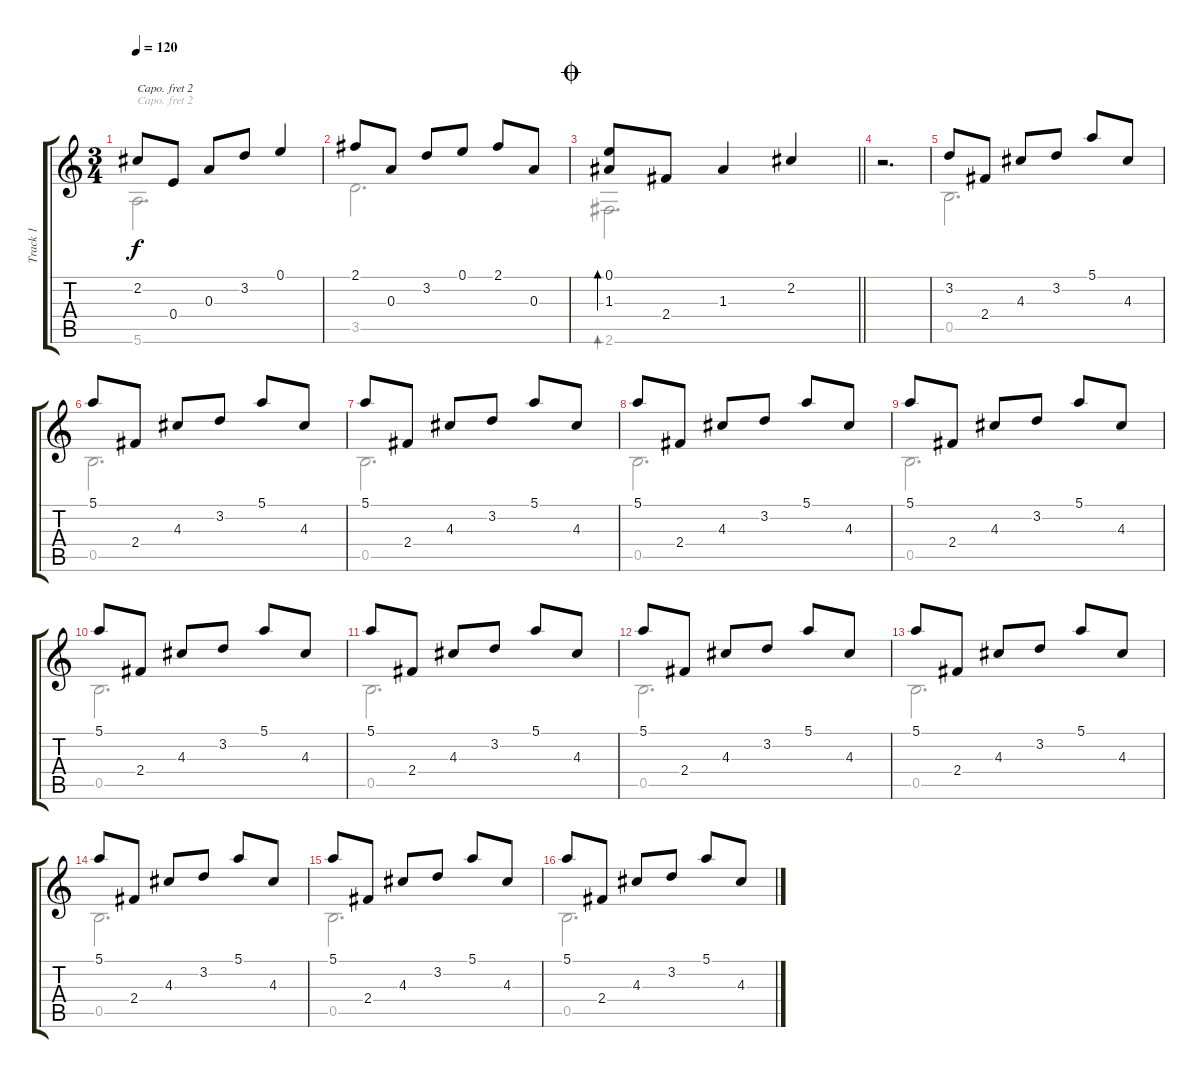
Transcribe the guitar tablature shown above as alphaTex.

\track ("Track 1" "Track 1") {instrument acousticguitarsteel}
\staff {score tabs}
\capo 2
\tuning (D4 A3 G3 D3 A2 D2) {hide}
\voice
\ts (3 4)
\tempo 120
\clef g2
\ks c
2.2.8{dy f} 0.4.8 0.3.8 3.2.8 0.1.4 |
2.1.8 0.3.8 3.2.8 0.1.8 2.1.8 0.3.8 |
\jump coda
\barLineRight lightlight
(0.1 1.3).8{bd 240} 2.4.8 1.3.4 2.2.4 |
r.2{d} |
3.2.8 2.4.8 4.3.8 3.2.8 5.1.8 4.3.8 |
5.1.8 2.4.8 4.3.8 3.2.8 5.1.8 4.3.8 |
5.1.8 2.4.8 4.3.8 3.2.8 5.1.8 4.3.8 |
5.1.8 2.4.8 4.3.8 3.2.8 5.1.8 4.3.8 |
5.1.8 2.4.8 4.3.8 3.2.8 5.1.8 4.3.8 |
5.1.8 2.4.8 4.3.8 3.2.8 5.1.8 4.3.8 |
5.1.8 2.4.8 4.3.8 3.2.8 5.1.8 4.3.8 |
5.1.8 2.4.8 4.3.8 3.2.8 5.1.8 4.3.8 |
5.1.8 2.4.8 4.3.8 3.2.8 5.1.8 4.3.8 |
5.1.8 2.4.8 4.3.8 3.2.8 5.1.8 4.3.8 |
5.1.8 2.4.8 4.3.8 3.2.8 5.1.8 4.3.8 |
5.1.8 2.4.8 4.3.8 3.2.8 5.1.8 4.3.8
\voice
\clef g2
\ottava regular
\simile none
\ks c
5.6.2{d dy f} |
3.5.2{d} |
\barLineRight lightlight
2.6.2{d bd 240} |
|
0.5.2{d} |
0.5.2{d} |
0.5.2{d} |
0.5.2{d} |
0.5.2{d} |
0.5.2{d} |
0.5.2{d} |
0.5.2{d} |
0.5.2{d} |
0.5.2{d} |
0.5.2{d} |
0.5.2{d}
